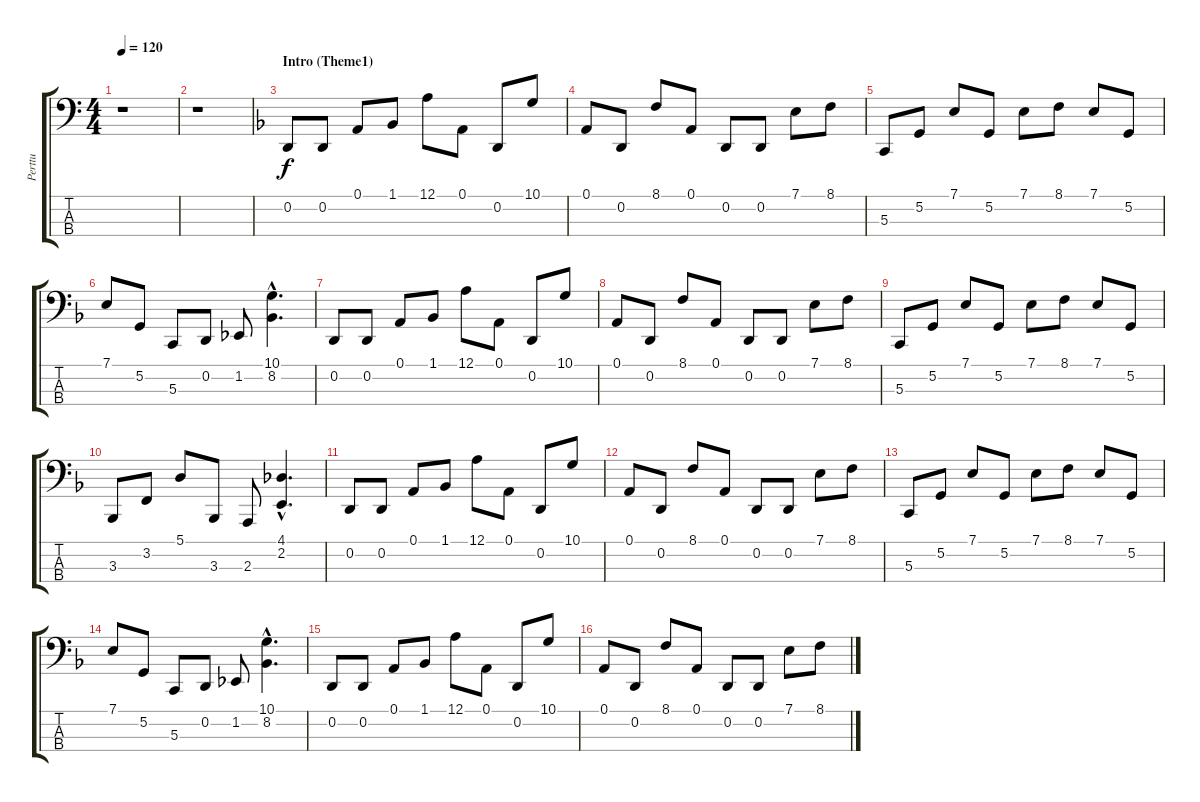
\track ("Perttu" "Perttu") {instrument pizzicatostrings}
\staff {score tabs}
\tuning (A2 D2 G1 C1) {hide}
\ts (4 4)
\tempo 120
\clef f4
\ks c
r.1{dy f instrument pizzicatostrings} |
r.1 |
\section ("" "Intro (Theme1)")
\ks f
0.2.8 0.2.8 0.1.8 1.1.8 12.1.8 0.1.8 0.2.8 10.1.8 |
0.1.8 0.2.8 8.1.8 0.1.8 0.2.8 0.2.8 7.1.8 8.1.8 |
5.3.8 5.2.8 7.1.8 5.2.8 7.1.8 8.1.8 7.1.8 5.2.8 |
7.1.8 5.2.8 5.3.8 0.2.8 1.2.8 (10.1{hac} 8.2{hac}).4{d} |
0.2.8 0.2.8 0.1.8 1.1.8 12.1.8 0.1.8 0.2.8 10.1.8 |
0.1.8 0.2.8 8.1.8 0.1.8 0.2.8 0.2.8 7.1.8 8.1.8 |
5.3.8 5.2.8 7.1.8 5.2.8 7.1.8 8.1.8 7.1.8 5.2.8 |
3.3.8 3.2.8 5.1.8 3.3.8 2.3.8 (4.1{hac} 2.2{hac}).4{d} |
0.2.8 0.2.8 0.1.8 1.1.8 12.1.8 0.1.8 0.2.8 10.1.8 |
0.1.8 0.2.8 8.1.8 0.1.8 0.2.8 0.2.8 7.1.8 8.1.8 |
5.3.8 5.2.8 7.1.8 5.2.8 7.1.8 8.1.8 7.1.8 5.2.8 |
7.1.8 5.2.8 5.3.8 0.2.8 1.2.8 (10.1{hac} 8.2{hac}).4{d} |
0.2.8 0.2.8 0.1.8 1.1.8 12.1.8 0.1.8 0.2.8 10.1.8 |
0.1.8 0.2.8 8.1.8 0.1.8 0.2.8 0.2.8 7.1.8 8.1.8
